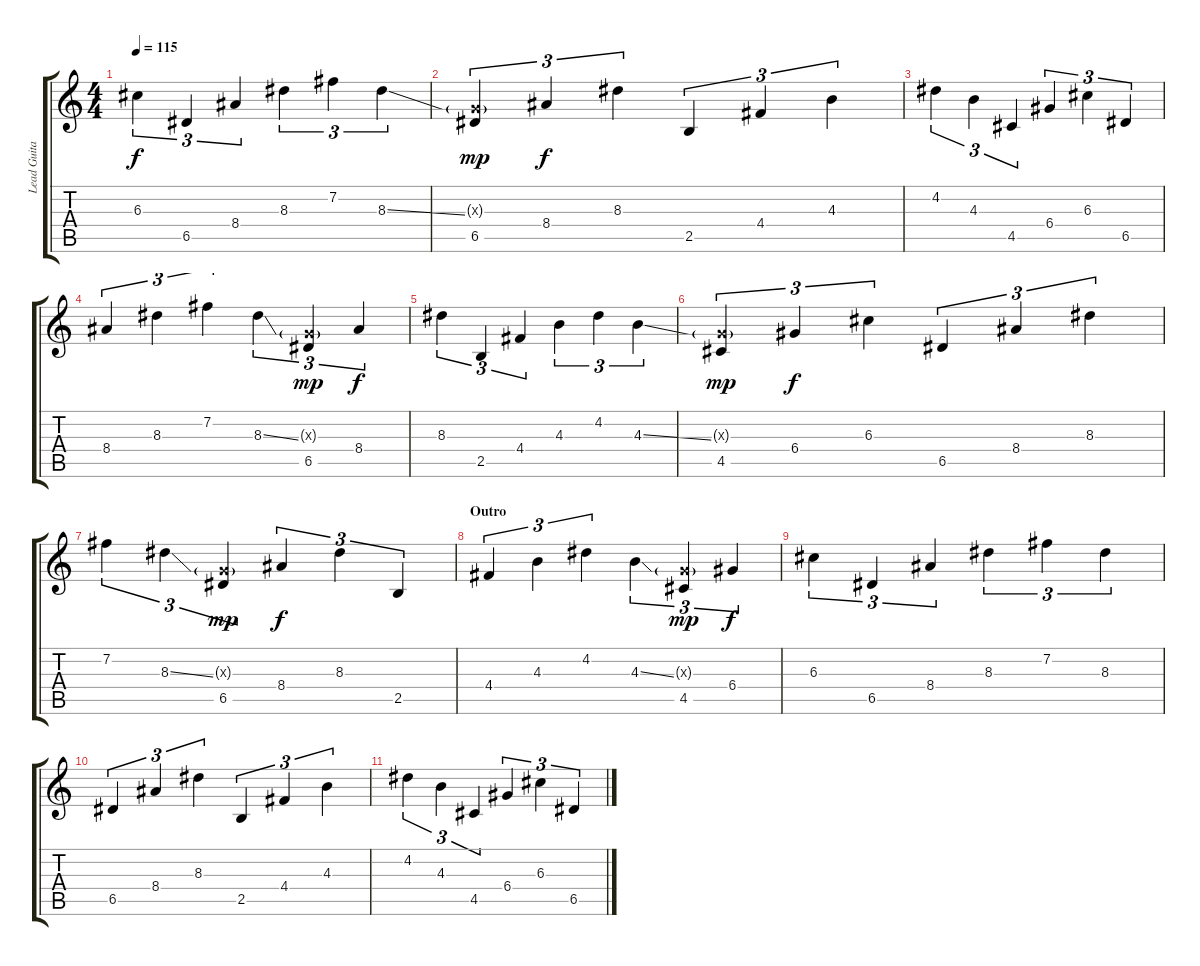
\track ("Lead Guitar" "Lead Guita") {instrument distortionguitar}
\staff {score tabs}
\tuning (E4 B3 G3 D3 A2 E2) {hide}
\ts (4 4)
\tempo 115
\clef g2
\ks c
6.3.4{tu (3 2) dy f} 6.5.4{tu (3 2)} 8.4.4{tu (3 2)} 8.3.4{tu (3 2)} 7.2.4{tu (3 2)} 8.3{ss}.4{tu (3 2)} |
(0.3{g x} 6.5).4{tu (3 2) dy mp} 8.4.4{tu (3 2) dy f} 8.3.4{tu (3 2)} 2.5.4{tu (3 2)} 4.4.4{tu (3 2)} 4.3.4{tu (3 2)} |
4.2.4{tu (3 2)} 4.3.4{tu (3 2)} 4.5.4{tu (3 2)} 6.4.4{tu (3 2)} 6.3.4{tu (3 2)} 6.5.4{tu (3 2)} |
8.4.4{tu (3 2)} 8.3.4{tu (3 2)} 7.2.4{tu (3 2)} 8.3{ss}.4{tu (3 2)} (0.3{g x} 6.5).4{tu (3 2) dy mp} 8.4.4{tu (3 2) dy f} |
8.3.4{tu (3 2)} 2.5.4{tu (3 2)} 4.4.4{tu (3 2)} 4.3.4{tu (3 2)} 4.2.4{tu (3 2)} 4.3{ss}.4{tu (3 2)} |
(0.3{g x} 4.5).4{tu (3 2) dy mp} 6.4.4{tu (3 2) dy f} 6.3.4{tu (3 2)} 6.5.4{tu (3 2)} 8.4.4{tu (3 2)} 8.3.4{tu (3 2)} |
7.2.4{tu (3 2) volume 0 instrument acousticguitarsteel} 8.3{ss}.4{tu (3 2)} (0.3{g x} 6.5).4{tu (3 2) dy mp} 8.4.4{tu (3 2) dy f} 8.3.4{tu (3 2)} 2.5.4{tu (3 2)} |
\section ("" "Outro")
4.4.4{tu (3 2)} 4.3.4{tu (3 2)} 4.2.4{tu (3 2)} 4.3{ss}.4{tu (3 2)} (0.3{g x} 4.5).4{tu (3 2) dy mp} 6.4.4{tu (3 2) dy f} |
6.3.4{tu (3 2)} 6.5.4{tu (3 2)} 8.4.4{tu (3 2)} 8.3.4{tu (3 2)} 7.2.4{tu (3 2)} 8.3.4{tu (3 2)} |
6.5.4{tu (3 2)} 8.4.4{tu (3 2)} 8.3.4{tu (3 2)} 2.5.4{tu (3 2)} 4.4.4{tu (3 2)} 4.3.4{tu (3 2)} |
4.2.4{tu (3 2)} 4.3.4{tu (3 2)} 4.5.4{tu (3 2)} 6.4.4{tu (3 2)} 6.3.4{tu (3 2)} 6.5.4{tu (3 2)}
